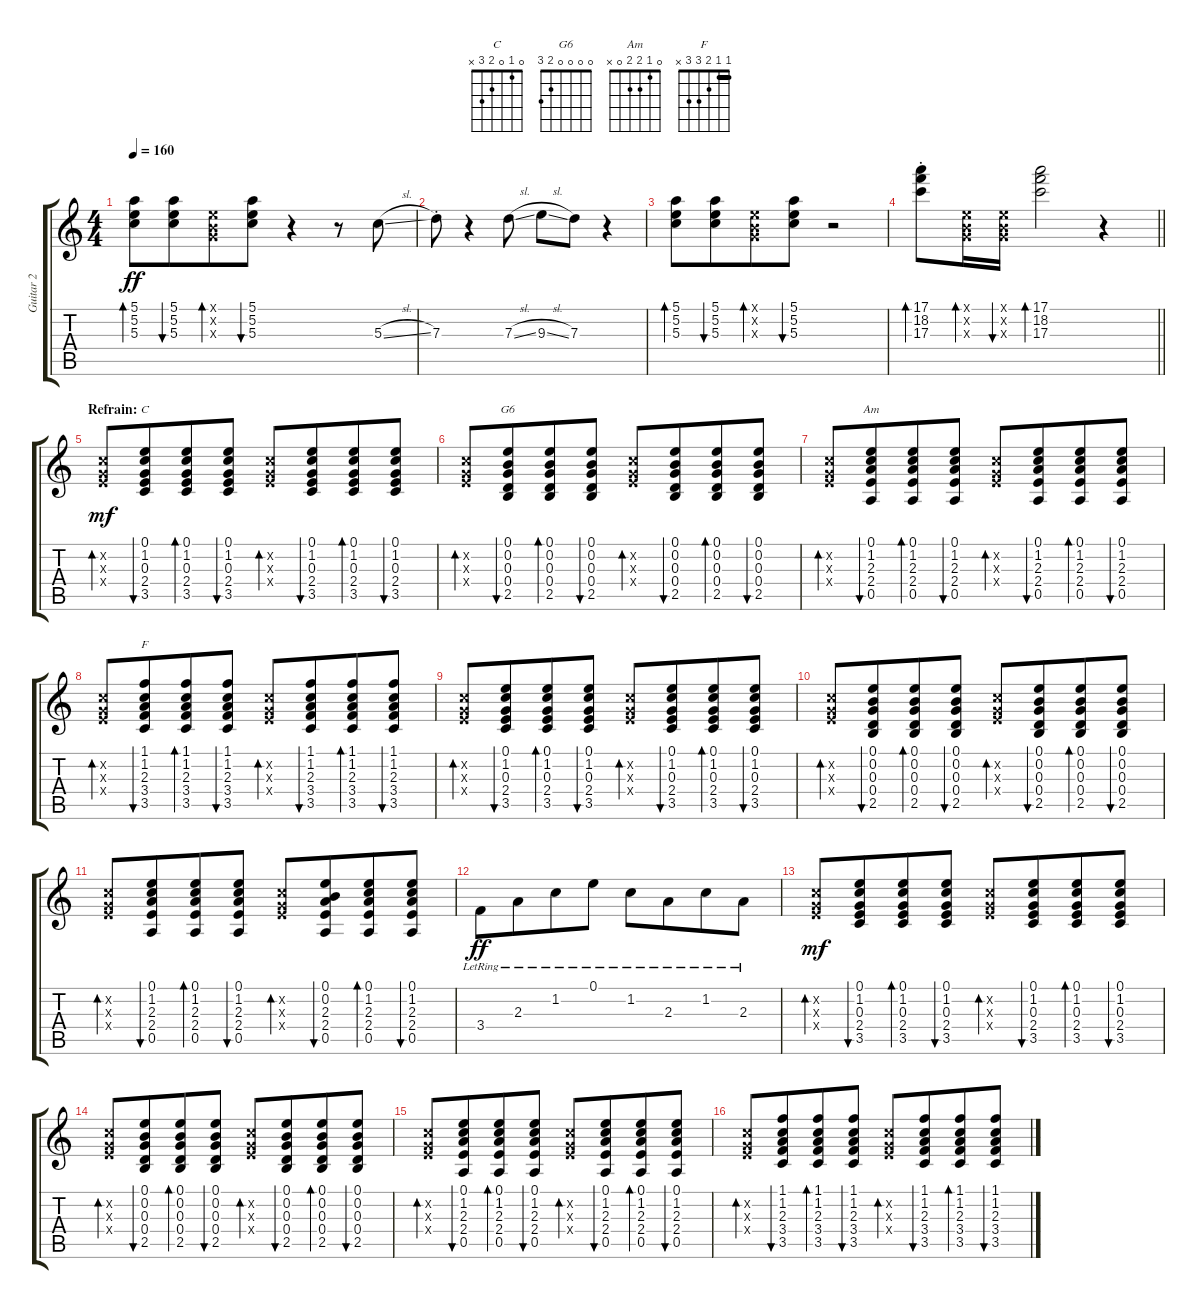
\track ("Guitar 2" "Guitar 2") {instrument acousticguitarsteel}
\staff {score tabs}
\tuning (E4 B3 G3 D3 A2 E2) {hide}
\chord ("C" 0 1 0 2 3 x)
\chord ("G6" 0 0 0 0 2 3)
\chord ("Am" 0 1 2 2 0 x)
\chord ("F" 1 1 2 3 3 x) {barre 1}
\ts (4 4)
\tempo 160
\clef g2
\ks c
(5.1 5.2 5.3).8{bd 60 dy ff} (5.1 5.2 5.3).8{bu 60 beam merge} (0.1{x} 0.2{x} 0.3{x}).8{bd 60} (5.1 5.2 5.3).8{bu 60} r.4 r.8 5.3{sl}.8 |
7.3{st}.8 r.4 7.3{sl}.8 9.3{sl}.8 7.3.8 r.4 |
(5.1 5.2 5.3).8{bd 60} (5.1 5.2 5.3).8{bu 60 beam merge} (0.1{x} 0.2{x} 0.3{x}).8{bd 60} (5.1 5.2 5.3).8{bu 60} r.2 |
\barLineRight lightlight
(17.1{st} 18.2{st} 17.3).8{bd 30} (0.1{x} 0.2{x} 0.3{x}).16{bd 30} (0.1{x} 0.2{x} 0.3{x}).16{bu 30} (17.1 18.2 17.3).2{bd 30} r.4 |
\section ("" "Refrain:")
(1.2{x} 0.3{x} 2.4{x}).8{bd 60 dy mf} (0.1 1.2 0.3 2.4 3.5).8{bu 60 ch "C" beam merge} (0.1 1.2 0.3 2.4 3.5).8{bd 60} (0.1 1.2 0.3 2.4 3.5).8{bu 60} (1.2{x} 0.3{x} 2.4{x}).8{bd 60} (0.1 1.2 0.3 2.4 3.5).8{bu 60 beam merge} (0.1 1.2 0.3 2.4 3.5).8{bd 60} (0.1 1.2 0.3 2.4 3.5).8{bu 60} |
(1.2{x} 0.3{x} 2.4{x}).8{bd 60} (0.1 0.2 0.3 0.4 2.5).8{bu 60 ch "G6" beam merge} (0.1 0.2 0.3 0.4 2.5).8{bd 60} (0.1 0.2 0.3 0.4 2.5).8{bu 60} (1.2{x} 0.3{x} 2.4{x}).8{bd 60} (0.1 0.2 0.3 0.4 2.5).8{bu 60 beam merge} (0.1 0.2 0.3 0.4 2.5).8{bd 60} (0.1 0.2 0.3 0.4 2.5).8{bu 60} |
(1.2{x} 0.3{x} 2.4{x}).8{bd 60} (0.1 1.2 2.3 2.4 0.5).8{bu 60 ch "Am" beam merge} (0.1 1.2 2.3 2.4 0.5).8{bd 60} (0.1 1.2 2.3 2.4 0.5).8{bu 60} (1.2{x} 0.3{x} 2.4{x}).8{bd 60} (0.1 1.2 2.3 2.4 0.5).8{bu 60 beam merge} (0.1 1.2 2.3 2.4 0.5).8{bd 60} (0.1 1.2 2.3 2.4 0.5).8{bu 60} |
(1.2{x} 0.3{x} 2.4{x}).8{bd 60} (1.1 1.2 2.3 3.4 3.5).8{bu 60 ch "F" beam merge} (1.1 1.2 2.3 3.4 3.5).8{bd 60} (1.1 1.2 2.3 3.4 3.5).8{bu 60} (1.2{x} 0.3{x} 2.4{x}).8{bd 60} (1.1 1.2 2.3 3.4 3.5).8{bu 60 beam merge} (1.1 1.2 2.3 3.4 3.5).8{bd 60} (1.1 1.2 2.3 3.4 3.5).8{bu 60} |
(1.2{x} 0.3{x} 2.4{x}).8{bd 60} (0.1 1.2 0.3 2.4 3.5).8{bu 60 beam merge} (0.1 1.2 0.3 2.4 3.5).8{bd 60} (0.1 1.2 0.3 2.4 3.5).8{bu 60} (1.2{x} 0.3{x} 2.4{x}).8{bd 60} (0.1 1.2 0.3 2.4 3.5).8{bu 60 beam merge} (0.1 1.2 0.3 2.4 3.5).8{bd 60} (0.1 1.2 0.3 2.4 3.5).8{bu 60} |
(1.2{x} 0.3{x} 2.4{x}).8{bd 60} (0.1 0.2 0.3 0.4 2.5).8{bu 60 beam merge} (0.1 0.2 0.3 0.4 2.5).8{bd 60} (0.1 0.2 0.3 0.4 2.5).8{bu 60} (1.2{x} 0.3{x} 2.4{x}).8{bd 60} (0.1 0.2 0.3 0.4 2.5).8{bu 60 beam merge} (0.1 0.2 0.3 0.4 2.5).8{bd 60} (0.1 0.2 0.3 0.4 2.5).8{bu 60} |
(1.2{x} 0.3{x} 2.4{x}).8{bd 60} (0.1 1.2 2.3 2.4 0.5).8{bu 60 beam merge} (0.1 1.2 2.3 2.4 0.5).8{bd 60} (0.1 1.2 2.3 2.4 0.5).8{bu 60} (1.2{x} 0.3{x} 2.4{x}).8{bd 60} (0.1 0.2 2.3 2.4 0.5).8{bu 60 beam merge} (0.1 1.2 2.3 2.4 0.5).8{bd 60} (0.1 1.2 2.3 2.4 0.5).8{bu 60} |
3.4{lr}.8{dy ff} 2.3{lr}.8{beam merge} 1.2{lr}.8 0.1{lr}.8 1.2{lr}.8 2.3{lr}.8{beam merge} 1.2{lr}.8 2.3{lr}.8 |
(1.2{x} 0.3{x} 2.4{x}).8{bd 60 dy mf} (0.1 1.2 0.3 2.4 3.5).8{bu 60 beam merge} (0.1 1.2 0.3 2.4 3.5).8{bd 60} (0.1 1.2 0.3 2.4 3.5).8{bu 60} (1.2{x} 0.3{x} 2.4{x}).8{bd 60} (0.1 1.2 0.3 2.4 3.5).8{bu 60 beam merge} (0.1 1.2 0.3 2.4 3.5).8{bd 60} (0.1 1.2 0.3 2.4 3.5).8{bu 60} |
(1.2{x} 0.3{x} 2.4{x}).8{bd 60} (0.1 0.2 0.3 0.4 2.5).8{bu 60 beam merge} (0.1 0.2 0.3 0.4 2.5).8{bd 60} (0.1 0.2 0.3 0.4 2.5).8{bu 60} (1.2{x} 0.3{x} 2.4{x}).8{bd 60} (0.1 0.2 0.3 0.4 2.5).8{bu 60 beam merge} (0.1 0.2 0.3 0.4 2.5).8{bd 60} (0.1 0.2 0.3 0.4 2.5).8{bu 60} |
(1.2{x} 0.3{x} 2.4{x}).8{bd 60} (0.1 1.2 2.3 2.4 0.5).8{bu 60 beam merge} (0.1 1.2 2.3 2.4 0.5).8{bd 60} (0.1 1.2 2.3 2.4 0.5).8{bu 60} (1.2{x} 0.3{x} 2.4{x}).8{bd 60} (0.1 1.2 2.3 2.4 0.5).8{bu 60 beam merge} (0.1 1.2 2.3 2.4 0.5).8{bd 60} (0.1 1.2 2.3 2.4 0.5).8{bu 60} |
(1.2{x} 0.3{x} 2.4{x}).8{bd 60} (1.1 1.2 2.3 3.4 3.5).8{bu 60 beam merge} (1.1 1.2 2.3 3.4 3.5).8{bd 60} (1.1 1.2 2.3 3.4 3.5).8{bu 60} (1.2{x} 0.3{x} 2.4{x}).8{bd 60} (1.1 1.2 2.3 3.4 3.5).8{bu 60 beam merge} (1.1 1.2 2.3 3.4 3.5).8{bd 60} (1.1 1.2 2.3 3.4 3.5).8{bu 60}
